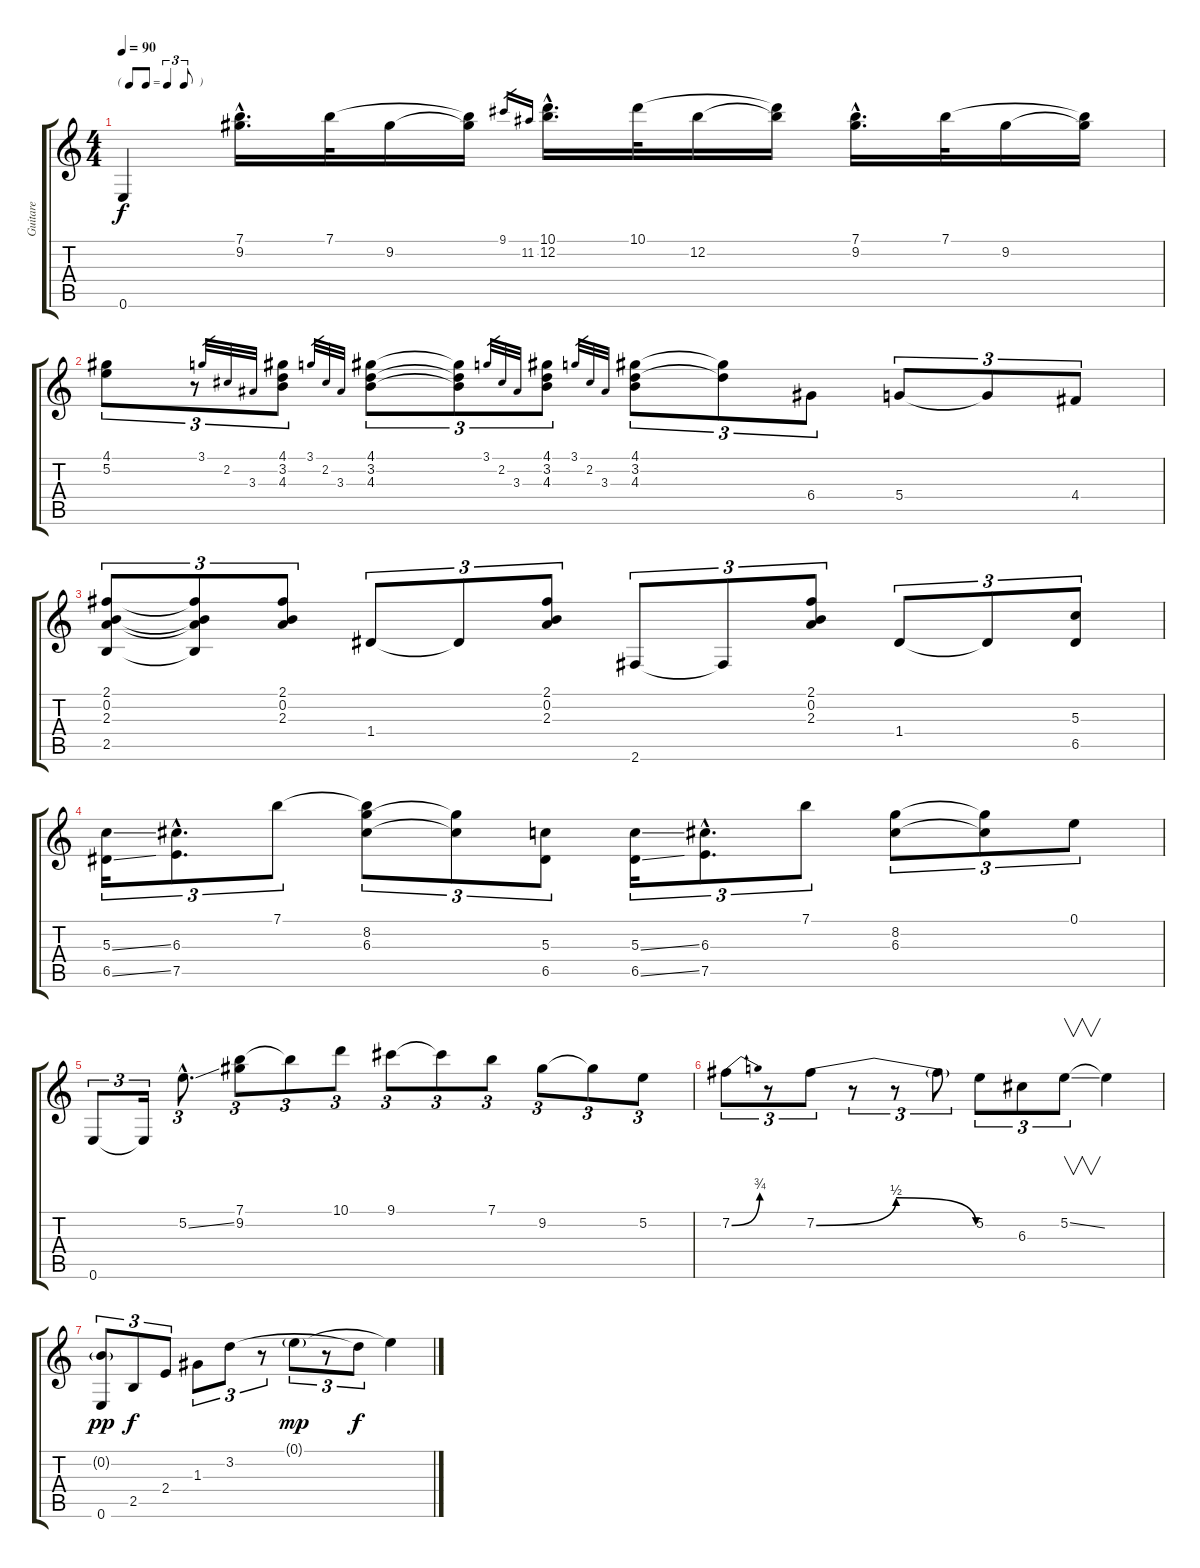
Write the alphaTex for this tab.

\track ("Guitare" "Guitare") {instrument acousticguitarsteel}
\staff {score tabs}
\tuning (E4 B3 G3 D3 A2 E2) {hide}
\ts (4 4)
\tf triplet8th
\tempo 90
\clef g2
\ks c
0.6.4{dy f} (7.1{hac} 9.2{hac}).16{d} 7.1.32 9.2.16 (7.1{t} 9.2{t}).16 9.1.16{gr} 11.2.16{gr} (10.1{hac} 12.2{hac}).16{d} 10.1.32 12.2.16 (10.1{t} 12.2{t}).16 (7.1{hac} 9.2{hac}).16{d} 7.1.32 9.2.16 (7.1{t} 9.2{t}).16 |
(4.1 5.2).8{tu (3 2)} r.8{tu (3 2)} 3.1.32{gr} 2.2.32{gr} 3.3.32{gr} (4.1 3.2 4.3).8{tu (3 2)} 3.1.32{gr} 2.2.32{gr} 3.3.32{gr} (4.1 3.2 4.3).8{tu (3 2)} (4.1{t} 3.2{t} 4.3{t}).8{tu (3 2)} 3.1.32{gr} 2.2.32{gr} 3.3.32{gr} (4.1 3.2 4.3).8{tu (3 2)} 3.1.32{gr} 2.2.32{gr} 3.3.32{gr} (4.1 3.2 4.3).8{tu (3 2)} (4.1{t} 3.2{t}).8{tu (3 2)} 6.4.8{tu (3 2)} 5.4.8{tu (3 2)} 5.4{t}.8{tu (3 2)} 4.4.8{tu (3 2)} |
(2.1 0.2 2.3 2.5).8{tu (3 2)} (2.1{t} 0.2{t} 2.3{t} 2.5{t}).8{tu (3 2)} (2.1 0.2 2.3).8{tu (3 2)} 1.4.8{tu (3 2)} 1.4{t}.8{tu (3 2)} (2.1 0.2 2.3).8{tu (3 2)} 2.6.8{tu (3 2)} 2.6{t}.8{tu (3 2)} (2.1 0.2 2.3).8{tu (3 2)} 1.4.8{tu (3 2)} 1.4{t}.8{tu (3 2)} (5.3 6.5).8{tu (3 2)} |
(5.3{ss} 6.5{ss}).16{tu (3 2)} (6.3{hac} 7.5{hac}).8{d tu (3 2)} 7.1.8{tu (3 2)} (7.1{t} 8.2 6.3).8{tu (3 2)} (8.2{t} 6.3{t}).8{tu (3 2)} (5.3 6.5).8{tu (3 2)} (5.3{ss} 6.5{ss}).16{tu (3 2)} (6.3{hac} 7.5{hac}).8{d tu (3 2)} 7.1.8{tu (3 2)} (8.2 6.3).8{tu (3 2)} (8.2{t} 6.3{t}).8{tu (3 2)} 0.1.8{tu (3 2)} |
0.6.8{tu (3 2)} 0.6{t}.16{tu (3 2)} 5.2{ss hac}.8{d tu (3 2)} (7.1 9.2).8{tu (3 2)} 7.1{t}.8{tu (3 2)} 10.1.8{tu (3 2)} 9.1.8{tu (3 2)} 9.1{t}.8{tu (3 2)} 7.1.8{tu (3 2)} 9.2.8{tu (3 2)} 9.2{t}.8{tu (3 2)} 5.2.8{tu (3 2)} |
7.2{be (bend 0 0 60 3)}.8{tu (3 2)} r.8{tu (3 2)} 7.2{be (bendrelease 0 0 30 2 30 2 60 0)}.8{tu (3 2)} r.8{tu (3 2)} r.8{tu (3 2)} 7.2{t}.8{tu (3 2)} 5.2.8{tu (3 2)} 6.3.8{tu (3 2)} 5.2{ss}.8{v tu (3 2)} 5.2{t}.4 |
(0.2{g} 0.6).8{tu (3 2) dy pp} 2.5.8{tu (3 2) dy f} 2.4.8{tu (3 2)} 1.3.8{tu (3 2)} 3.2.8{tu (3 2)} r.8{tu (3 2)} 0.1{g}.8{tu (3 2) dy mp} r.8{tu (3 2)} 3.2{t}.8{tu (3 2) dy f} 0.1{t}.4
